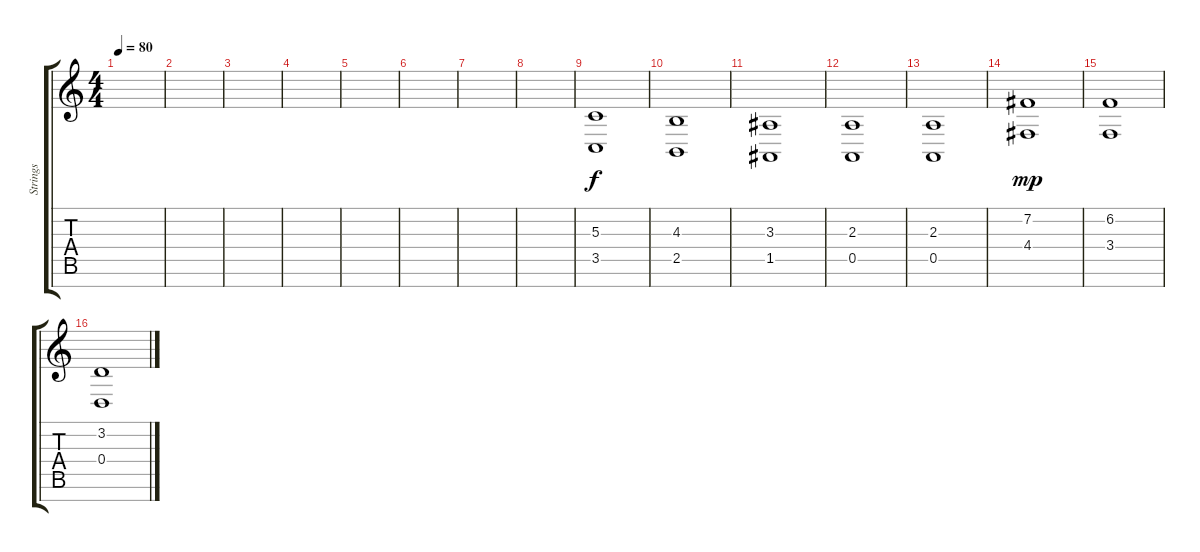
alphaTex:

\track ("Strings" "Strings") {instrument lead3calliope}
\staff {score tabs}
\tuning (E4 B3 G3 D3 A2 E2 B1) {hide}
\ts (4 4)
\tempo 80
\clef g2
\ks c
|
|
|
|
|
|
|
|
(5.3 3.5).1 |
(4.3 2.5).1 |
(3.3 1.5).1 |
(2.3 0.5).1 |
(2.3 0.5).1 |
(7.2 4.4).1{dy mp} |
(6.2 3.4).1 |
(3.2 0.4).1
